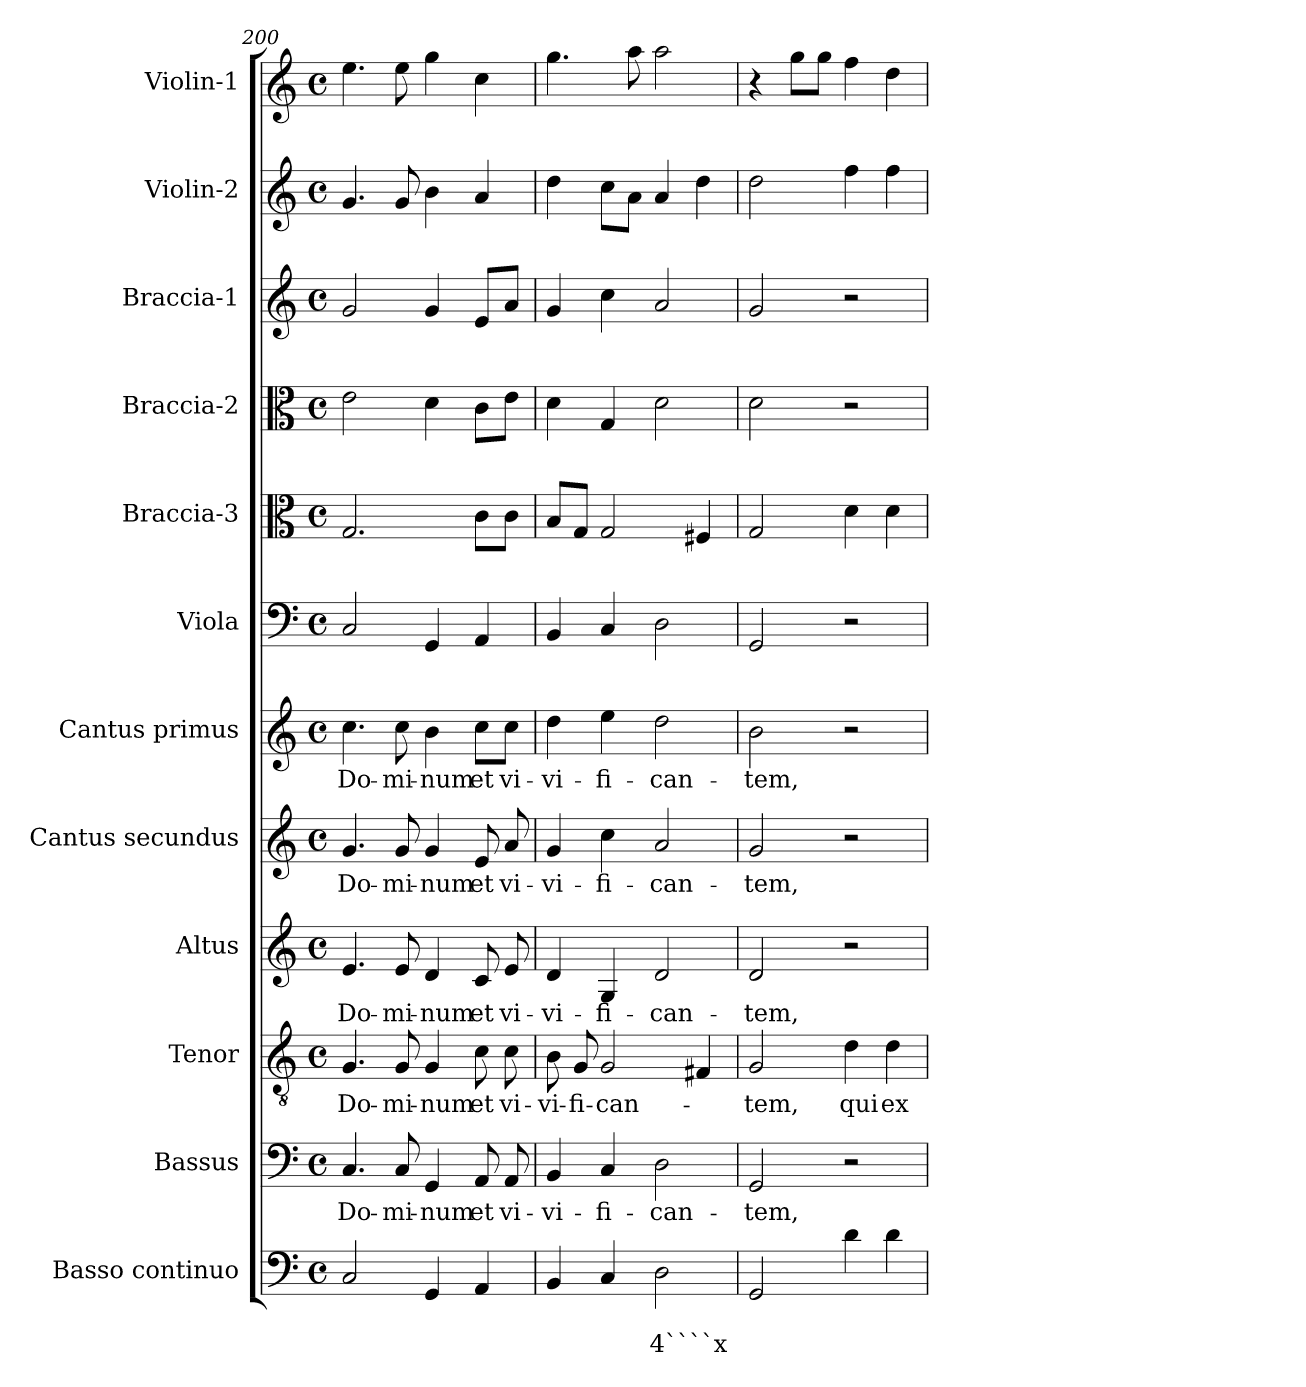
**kern	**text	**text	**kern	**text	**kern	**text	**kern	**text	**kern	**text	**kern	**text	**kern	**kern	**kern	**kern	**kern	**kern
*part12	*part12	*part12	*part11	*part11	*part10	*part10	*part9	*part9	*part8	*part8	*part7	*part7	*part6	*part5	*part4	*part3	*part2	*part1
*staff12	*staff12	*staff12	*staff11	*staff11	*staff10	*staff10	*staff9	*staff9	*staff8	*staff8	*staff7	*staff7	*staff6	*staff5	*staff4	*staff3	*staff2	*staff1
*I"Basso continuo	*	*	*I"Bassus	*	*I"Tenor	*	*I"Altus	*	*I"Cantus secundus	*	*I"Cantus primus	*	*I"Viola	*I"Braccia-3	*I"Braccia-2	*I"Braccia-1	*I"Violin-2	*I"Violin-1
*I'BC	*	*	*I'B	*	*I'T	*	*I'A	*	*I'C2	*	*I'C1	*	*I'Va	*I'Br3	*I'Br2	*I'Br1	*I'Vi2	*I'Vi1
!!LO:PB:g=z
*clefF4	*	*	*clefF4	*	*clefGv2	*	*clefG2	*	*clefG2	*	*clefG2	*	*clefF4	*clefC3	*clefC3	*clefG2	*clefG2	*clefG2
*k[]	*	*	*k[]	*	*k[]	*	*k[]	*	*k[]	*	*k[]	*	*k[]	*k[]	*k[]	*k[]	*k[]	*k[]
*C:	*	*	*C:	*	*C:	*	*C:	*	*C:	*	*C:	*	*C:	*C:	*C:	*C:	*C:	*C:
*M4/4	*	*	*M4/4	*	*M4/4	*	*M4/4	*	*M4/4	*	*M4/4	*	*M4/4	*M4/4	*M4/4	*M4/4	*M4/4	*M4/4
*met(c)	*	*	*met(c)	*	*met(c)	*	*met(c)	*	*met(c)	*	*met(c)	*	*met(c)	*met(c)	*met(c)	*met(c)	*met(c)	*met(c)
=200	=200	=200	=200	=200	=200	=200	=200	=200	=200	=200	=200	=200	=200	=200	=200	=200	=200	=200
!	!	!	!	!LO:LY:b	!	!	!	!	!	!	!	!	!	!	!	!	!	!
!	!	!	!	!	!	!LO:LY:b	!	!	!	!	!	!	!	!	!	!	!	!
!	!	!	!	!	!	!	!	!LO:LY:b	!	!	!	!	!	!	!	!	!	!
!	!	!	!	!	!	!	!	!	!	!LO:LY:b	!	!	!	!	!	!	!	!
!	!	!	!	!	!	!	!	!	!	!	!	!LO:LY:b	!	!	!	!	!	!
2C/	.	.	4.C/	Do-	4.G/	Do-	4.e/	Do-	4.g/	Do-	4.cc\	Do-	2C/	2.G/	2e\	2g/	4.g/	4.ee\
!	!	!	!	!LO:LY:b	!	!	!	!	!	!	!	!	!	!	!	!	!	!
!	!	!	!	!	!	!LO:LY:b	!	!	!	!	!	!	!	!	!	!	!	!
!	!	!	!	!	!	!	!	!LO:LY:b	!	!	!	!	!	!	!	!	!	!
!	!	!	!	!	!	!	!	!	!	!LO:LY:b	!	!	!	!	!	!	!	!
!	!	!	!	!	!	!	!	!	!	!	!	!LO:LY:b	!	!	!	!	!	!
.	.	.	8C/	-mi-	8G/	-mi-	8e/	-mi-	8g/	-mi-	8cc\	-mi-	.	.	.	.	8g/	8ee\
!	!	!	!	!LO:LY:b	!	!	!	!	!	!	!	!	!	!	!	!	!	!
!	!	!	!	!	!	!LO:LY:b	!	!	!	!	!	!	!	!	!	!	!	!
!	!	!	!	!	!	!	!	!LO:LY:b	!	!	!	!	!	!	!	!	!	!
!	!	!	!	!	!	!	!	!	!	!LO:LY:b	!	!	!	!	!	!	!	!
!	!	!	!	!	!	!	!	!	!	!	!	!LO:LY:b	!	!	!	!	!	!
4GG/	.	.	4GG/	-num	4G/	-num	4d/	-num	4g/	-num	4b\	-num	4GG/	.	4d\	4g/	4b\	4gg\
!	!	!	!	!LO:LY:b	!	!	!	!	!	!	!	!	!	!	!	!	!	!
!	!	!	!	!	!	!LO:LY:b	!	!	!	!	!	!	!	!	!	!	!	!
!	!	!	!	!	!	!	!	!LO:LY:b	!	!	!	!	!	!	!	!	!	!
!	!	!	!	!	!	!	!	!	!	!LO:LY:b	!	!	!	!	!	!	!	!
!	!	!	!	!	!	!	!	!	!	!	!	!LO:LY:b	!	!	!	!	!	!
4AA/	.	.	8AA/	et	8c\	et	8c/	et	8e/	et	8cc\L	et	4AA/	8c\L	8c\L	8e/L	4a/	4cc\
!	!	!	!	!LO:LY:b	!	!	!	!	!	!	!	!	!	!	!	!	!	!
!	!	!	!	!	!	!LO:LY:b	!	!	!	!	!	!	!	!	!	!	!	!
!	!	!	!	!	!	!	!	!LO:LY:b	!	!	!	!	!	!	!	!	!	!
!	!	!	!	!	!	!	!	!	!	!LO:LY:b	!	!	!	!	!	!	!	!
!	!	!	!	!	!	!	!	!	!	!	!	!LO:LY:b	!	!	!	!	!	!
.	.	.	8AA/	vi-	8c\	vi-	8e/	vi-	8a/	vi-	8cc\J	vi-	.	8c\J	8e\J	8a/J	.	.
=201	=201	=201	=201	=201	=201	=201	=201	=201	=201	=201	=201	=201	=201	=201	=201	=201	=201	=201
!	!	!	!	!LO:LY:b	!	!	!	!	!	!	!	!	!	!	!	!	!	!
!	!	!	!	!	!	!LO:LY:b	!	!	!	!	!	!	!	!	!	!	!	!
!	!	!	!	!	!	!	!	!LO:LY:b	!	!	!	!	!	!	!	!	!	!
!	!	!	!	!	!	!	!	!	!	!LO:LY:b	!	!	!	!	!	!	!	!
!	!	!	!	!	!	!	!	!	!	!	!	!LO:LY:b	!	!	!	!	!	!
4BB/	.	.	4BB/	-vi-	8B\	-vi-	4d/	-vi-	4g/	-vi-	4dd\	-vi-	4BB/	8B/L	4d\	4g/	4dd\	4.gg\
!	!	!	!	!	!	!LO:LY:b	!	!	!	!	!	!	!	!	!	!	!	!
.	.	.	.	.	8G/	-fi-	.	.	.	.	.	.	.	8G/J	.	.	.	.
!	!	!	!	!LO:LY:b	!	!	!	!	!	!	!	!	!	!	!	!	!	!
!	!	!	!	!	!	!LO:LY:b	!	!	!	!	!	!	!	!	!	!	!	!
!	!	!	!	!	!	!	!	!LO:LY:b	!	!	!	!	!	!	!	!	!	!
!	!	!	!	!	!	!	!	!	!	!LO:LY:b	!	!	!	!	!	!	!	!
!	!	!	!	!	!	!	!	!	!	!	!	!LO:LY:b	!	!	!	!	!	!
4C/	.	.	4C/	-fi-	2G/	-can-	4G/	-fi-	4cc\	-fi-	4ee\	-fi-	4C/	2G/	4G/	4cc\	8cc\L	.
.	.	.	.	.	.	.	.	.	.	.	.	.	.	.	.	.	8a\J	8aa\
!	!	!LO:LY:b	!	!	!	!	!	!	!	!	!	!	!	!	!	!	!	!
!	!	!	!	!LO:LY:b	!	!	!	!	!	!	!	!	!	!	!	!	!	!
!	!	!	!	!	!	!	!	!LO:LY:b	!	!	!	!	!	!	!	!	!	!
!	!	!	!	!	!	!	!	!	!	!LO:LY:b	!	!	!	!	!	!	!	!
!	!	!	!	!	!	!	!	!	!	!	!	!LO:LY:b	!	!	!	!	!	!
2D\	.	4````x	2D\	-can-	.	.	2d/	-can-	2a/	-can-	2dd\	-can-	2D\	.	2d\	2a/	4a/	2aa\
.	.	.	.	.	4F#X/	.	.	.	.	.	.	.	.	4F#X/	.	.	4dd\	.
=202	=202	=202	=202	=202	=202	=202	=202	=202	=202	=202	=202	=202	=202	=202	=202	=202	=202	=202
!	!	!	!	!LO:LY:b	!	!	!	!	!	!	!	!	!	!	!	!	!	!
!	!	!	!	!	!	!LO:LY:b	!	!	!	!	!	!	!	!	!	!	!	!
!	!	!	!	!	!	!	!	!LO:LY:b	!	!	!	!	!	!	!	!	!	!
!	!	!	!	!	!	!	!	!	!	!LO:LY:b	!	!	!	!	!	!	!	!
!	!	!	!	!	!	!	!	!	!	!	!	!LO:LY:b	!	!	!	!	!	!
2GG/	.	.	2GG/	-tem,	2G/	-tem,	2d/	-tem,	2g/	-tem,	2b\	-tem,	2GG/	2G/	2d\	2g/	2dd\	4r
.	.	.	.	.	.	.	.	.	.	.	.	.	.	.	.	.	.	8gg\L
.	.	.	.	.	.	.	.	.	.	.	.	.	.	.	.	.	.	8gg\J
!	!	!	!	!	!	!LO:LY:b	!	!	!	!	!	!	!	!	!	!	!	!
4d\	.	.	2r	.	4d\	qui	2r	.	2r	.	2r	.	2r	4d\	2r	2r	4ff\	4ff\
!	!	!	!	!	!	!LO:LY:b	!	!	!	!	!	!	!	!	!	!	!	!
4d\	.	.	.	.	4d\	ex	.	.	.	.	.	.	.	4d\	.	.	4ff\	4dd\
=	=	=	=	=	=	=	=	=	=	=	=	=	=	=	=	=	=	=
*-	*-	*-	*-	*-	*-	*-	*-	*-	*-	*-	*-	*-	*-	*-	*-	*-	*-	*-
